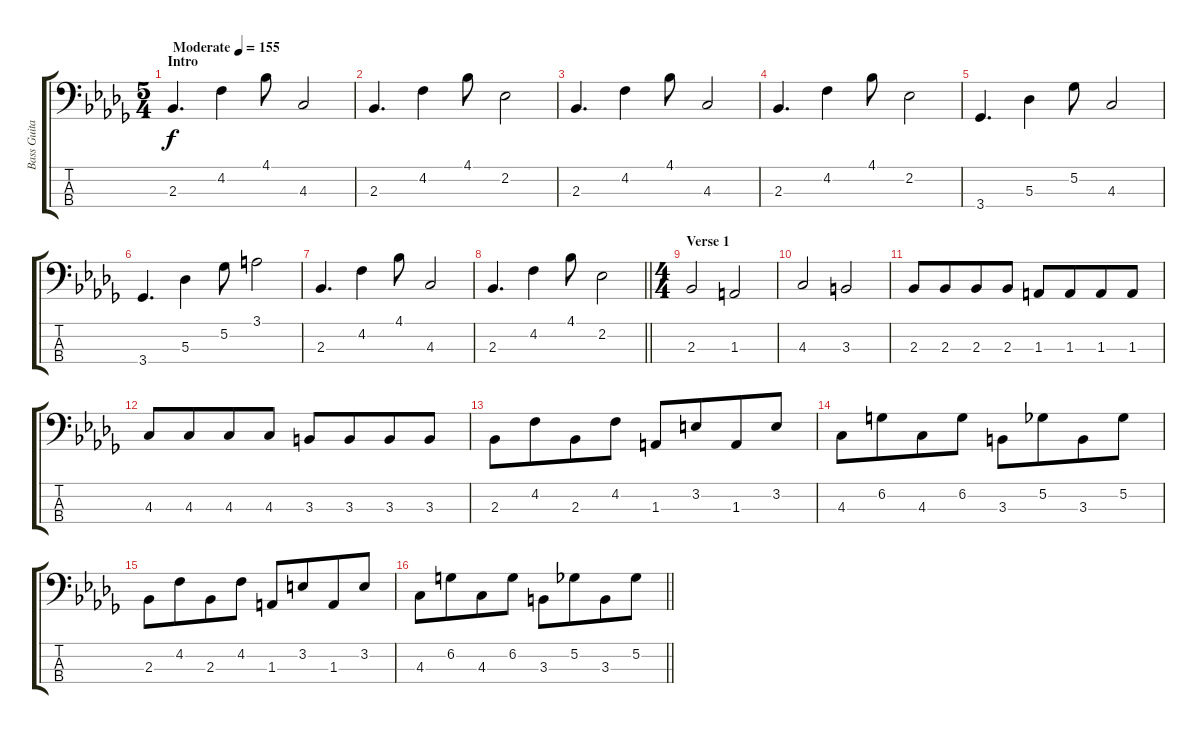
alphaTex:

\track ("Bass Guitar" "Bass Guita") {instrument electricbassfinger}
\staff {score tabs}
\tuning (Gb2 Db2 Ab1 Eb1) {hide}
\ts (5 4)
\section ("" "Intro")
\tempo (155 "Moderate")
\clef f4
\ks bbminor
2.3.4{d dy f instrument electricbassfinger} 4.2.4 4.1.8 4.3.2 |
2.3.4{d} 4.2.4 4.1.8 2.2.2 |
2.3.4{d} 4.2.4 4.1.8 4.3.2 |
2.3.4{d} 4.2.4 4.1.8 2.2.2 |
3.4.4{d} 5.3.4 5.2.8 4.3.2 |
3.4.4{d} 5.3.4 5.2.8 3.1.2 |
2.3.4{d} 4.2.4 4.1.8 4.3.2 |
\barLineRight lightlight
2.3.4{d} 4.2.4 4.1.8 2.2.2 |
\ts (4 4)
\section ("" "Verse 1")
2.3.2 1.3.2 |
4.3.2 3.3.2 |
2.3.8 2.3.8{beam merge} 2.3.8 2.3.8 1.3.8 1.3.8{beam merge} 1.3.8 1.3.8 |
4.3.8 4.3.8{beam merge} 4.3.8 4.3.8 3.3.8 3.3.8{beam merge} 3.3.8 3.3.8 |
2.3.8 4.2.8{beam merge} 2.3.8 4.2.8 1.3.8 3.2.8{beam merge} 1.3.8 3.2.8 |
4.3.8 6.2.8{beam merge} 4.3.8 6.2.8 3.3.8 5.2.8{beam merge} 3.3.8 5.2.8 |
2.3.8 4.2.8{beam merge} 2.3.8 4.2.8 1.3.8 3.2.8{beam merge} 1.3.8 3.2.8 |
\barLineRight lightlight
4.3.8 6.2.8{beam merge} 4.3.8 6.2.8 3.3.8 5.2.8{beam merge} 3.3.8 5.2.8
